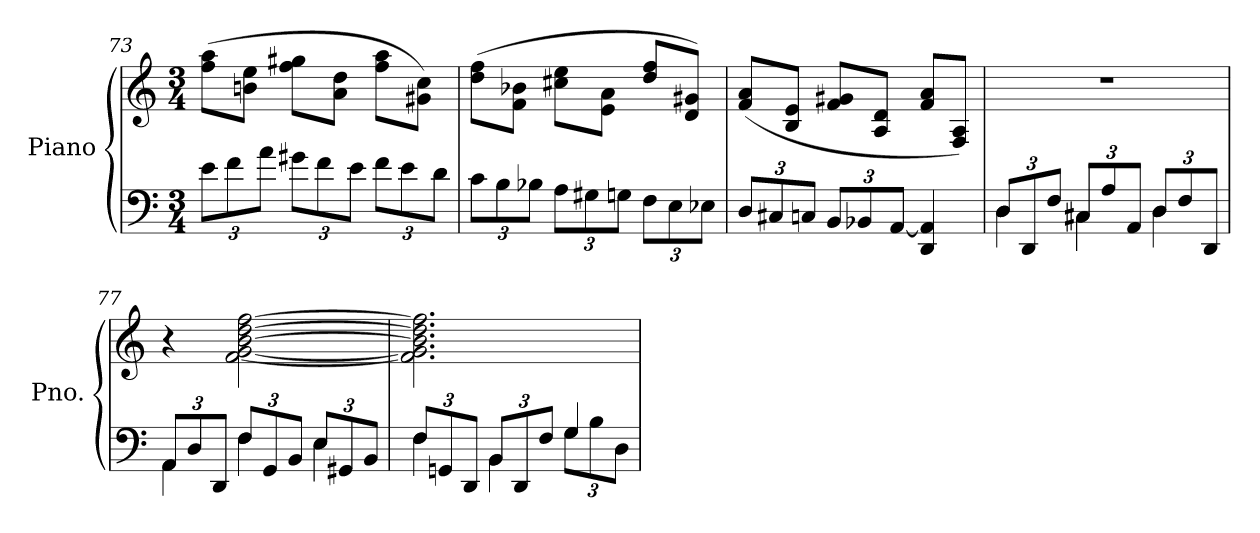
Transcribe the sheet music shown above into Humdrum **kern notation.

**kern	**kern
*part1	*part1
*staff2	*staff1
*I"Piano	*
*I'Pno.	*
!!LO:PB:g=z
*clefF4	*clefG2
*k[]	*k[]
*M3/4	*M3/4
*Xbrackettup	*
=73	=73
12e\L	(>8ff\ 8aa\L
12f\	.
.	8bni\ 8ee\J
12a\J	.
12g#X\L	8ff\ 8gg#X\L
12f\	.
.	8a\ 8dd\J
12e\J	.
12f\L	8ff\ 8aa\L
12e\	.
.	8g#X\ 8cc\J)
12d\J	.
=74	=74
12c\L	(>8dd\ 8ff\L
12B\	.
.	8f\ 8b-X\J
12B-X\J	.
12A\L	8cc#X\ 8ee\L
12G#X\	.
.	8e\ 8a\J
12Gn\J	.
12F\L	8dd/ 8ff/L
12E\	.
.	8d/ 8g#X/J)
12E-X\J	.
=75	=75
12D/L	(<8f/ 8a/L
12C#X/	.
.	8B/ 8e/J
12Cn/J	.
12BB/L	8f/ 8g#X/L
12BB-X/	.
.	8A/ 8d/J
[12AA/J	.
4DD/ 4AA/]	8f/ 8a/L
.	8F/ 8A/J)
=76	=76
*^	*
12D/L	4D\	2.r
12DD/	.	.
12F/J	.	.
12C#X/L	4C#\	.
12A/	.	.
12AA/J	.	.
12D/L	4D\	.
12F/	.	.
12DD/J	.	.
!!LO:LB:g=z
=77	=77	=77
12AA/L	4AA\	4r
12D/	.	.
12DD/J	.	.
12F/L	4F\	[2f\ [2g\ [2b\ [2dd\ [2ff\
12GG/	.	.
12BB/J	.	.
12E/L	4E\	.
12GG#X/	.	.
12BB/J	.	.
=78	=78	=78
12F/L	4F\	2.f\] 2.g\] 2.b\] 2.dd\] 2.ff\]
12GGni/	.	.
12DD/J	.	.
12BB/L	4BB\	.
12DD/	.	.
12F/J	.	.
12G\L	4G/	.
12B\	.	.
12D\J	.	.
*v	*v	*
=	=
*-	*-
